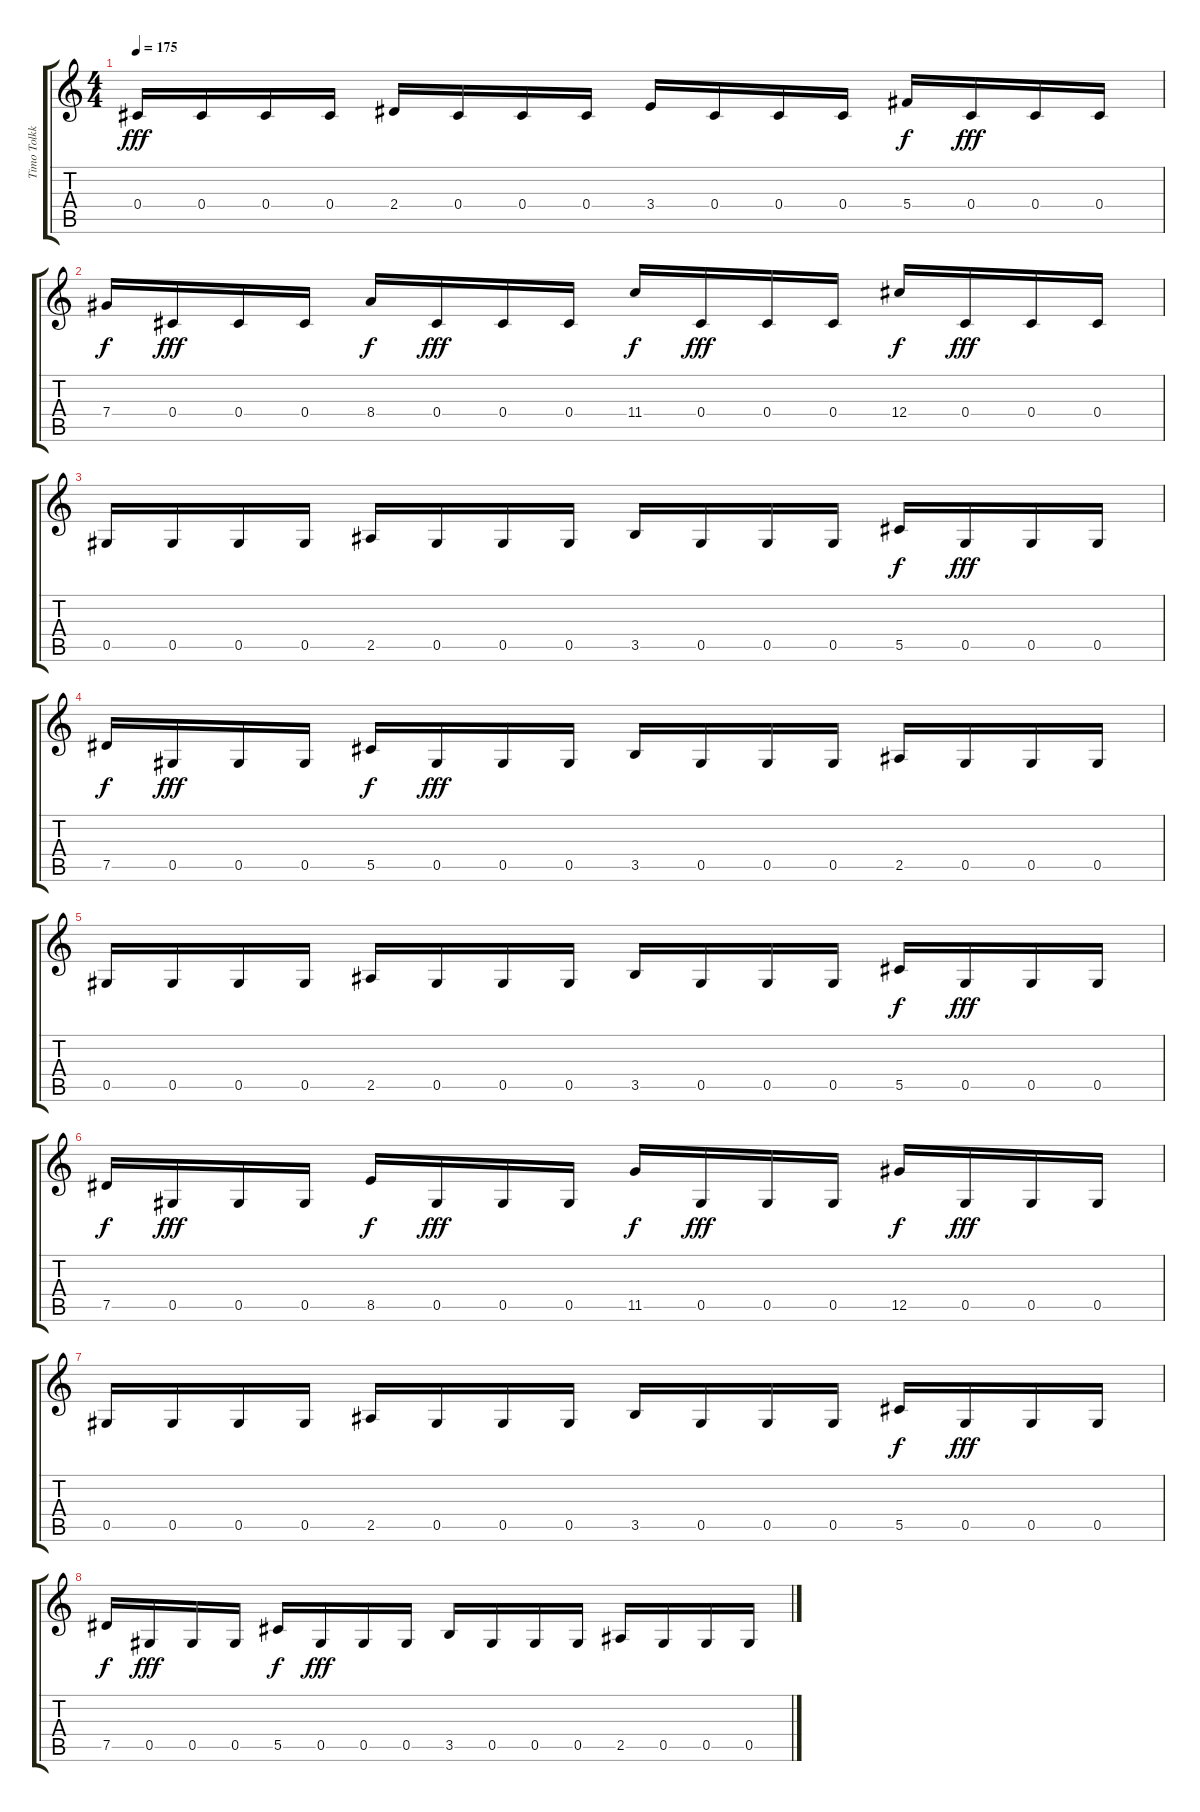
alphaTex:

\track ("Timo Tolkki Lead" "Timo Tolkk") {instrument distortionguitar}
\staff {score tabs}
\tuning (Eb4 Bb3 Gb3 Db3 Ab2 Eb2) {hide}
\ts (4 4)
\tempo 175
\clef g2
\ks c
0.4.16{dy fff} 0.4.16 0.4.16 0.4.16 2.4.16 0.4.16 0.4.16 0.4.16 3.4.16 0.4.16 0.4.16 0.4.16 5.4.16{dy f} 0.4.16{dy fff} 0.4.16 0.4.16 |
7.4.16{dy f} 0.4.16{dy fff} 0.4.16 0.4.16 8.4.16{dy f} 0.4.16{dy fff} 0.4.16 0.4.16 11.4.16{dy f} 0.4.16{dy fff} 0.4.16 0.4.16 12.4.16{dy f} 0.4.16{dy fff} 0.4.16 0.4.16 |
0.5.16 0.5.16 0.5.16 0.5.16 2.5.16 0.5.16 0.5.16 0.5.16 3.5.16 0.5.16 0.5.16 0.5.16 5.5.16{dy f} 0.5.16{dy fff} 0.5.16 0.5.16 |
7.5.16{dy f} 0.5.16{dy fff} 0.5.16 0.5.16 5.5.16{dy f} 0.5.16{dy fff} 0.5.16 0.5.16 3.5.16 0.5.16 0.5.16 0.5.16 2.5.16 0.5.16 0.5.16 0.5.16 |
0.5.16 0.5.16 0.5.16 0.5.16 2.5.16 0.5.16 0.5.16 0.5.16 3.5.16 0.5.16 0.5.16 0.5.16 5.5.16{dy f} 0.5.16{dy fff} 0.5.16 0.5.16 |
7.5.16{dy f} 0.5.16{dy fff} 0.5.16 0.5.16 8.5.16{dy f} 0.5.16{dy fff} 0.5.16 0.5.16 11.5.16{dy f} 0.5.16{dy fff} 0.5.16 0.5.16 12.5.16{dy f} 0.5.16{dy fff} 0.5.16 0.5.16 |
0.5.16 0.5.16 0.5.16 0.5.16 2.5.16 0.5.16 0.5.16 0.5.16 3.5.16 0.5.16 0.5.16 0.5.16 5.5.16{dy f} 0.5.16{dy fff} 0.5.16 0.5.16 |
7.5.16{dy f} 0.5.16{dy fff} 0.5.16 0.5.16 5.5.16{dy f} 0.5.16{dy fff} 0.5.16 0.5.16 3.5.16 0.5.16 0.5.16 0.5.16 2.5.16 0.5.16 0.5.16 0.5.16
